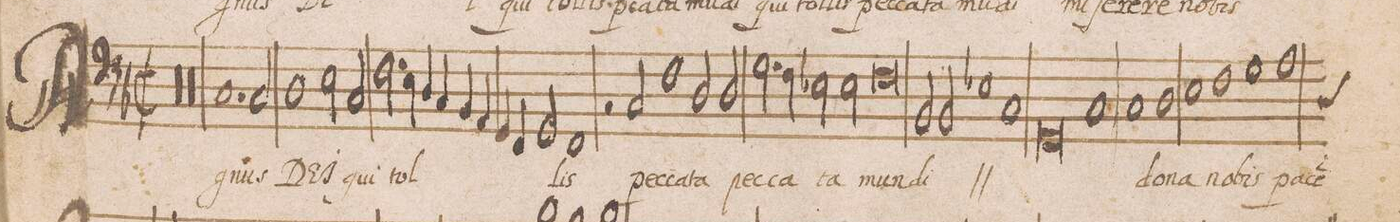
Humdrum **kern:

**kern	**text
*I"BASVS	*
*clefF4	*
*k[b-]	*
*met(C|)	*
*M3/1	*
0.FFl;	-bis
=35||	=35||
*M2/1	*
*met(C|)	*
*mmet(c)	*
00r	.
=36-	=36-
=37-	=37-
00r	.
=38-	=38-
=39-	=39-
1.C	A-
2C/	-gnus
=40-	=40-
1D	DE-
2E\	-I
2C/	qui
=41-	=41-
2.F\	tol-
4E\	.
4D/	.
4C/	.
4BB-/	.
4AA/	.
=42-	=42-
4GG/	.
4FF/	.
2GG/	.
1FF	-lis
=43-	=43-
2r	.
2C/	pec-
1F	-ca-
=44-	=44-
2D/	-ta
2D/	pec-
2.G\	-ca-
4F\	.
=45-	=45-
2E-X\	.
2E-\	-ta
0F	mun-
=46-	=46-
2BB-/	-di
*	*ij
2BB-/	pec-
=47-	=47-
1E-X	-ca-
1C	-ta
=48-	=48-
0GG	mun-
=49-	=49-
1C	-di
*	*Xij
1C	do-
=50-	=50-
1D	-na
1Eny	no-
=51-	=51-
1F	-bis
1G	pa-
=52-	=52-
1A	-ce(m)
*custos:D	*
1r	.
=53-	=53-
*-	*-
